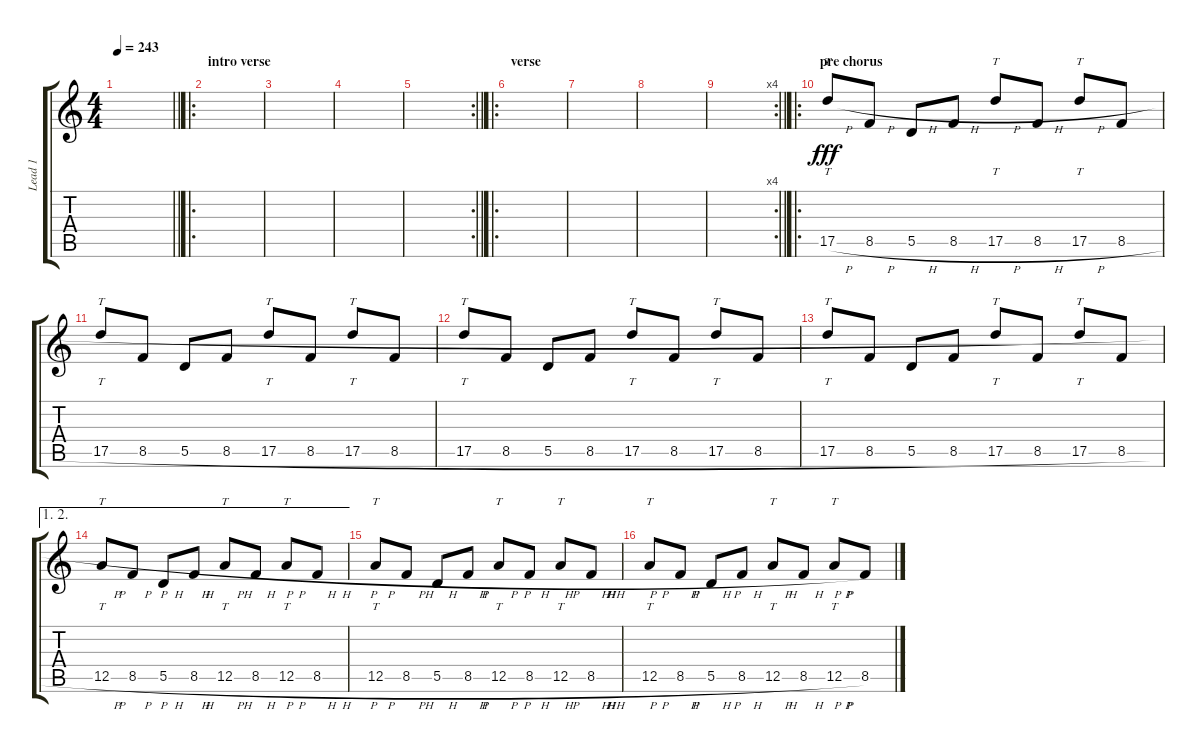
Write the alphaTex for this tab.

\track ("Lead 1" "Lead 1") {instrument distortionguitar}
\staff {score tabs}
\tuning (E4 B3 G3 D3 A2 D2) {hide}
\ts (4 4)
\tempo 243
\clef g2
\barLineRight lightlight
\ks c
|
\ro
\section ("" "intro verse")
|
|
|
\rc 2
\barLineRight lightlight
|
\ro
\section ("" "verse")
|
|
|
\rc 4
\barLineRight lightlight
|
\ro
\section ("" "pre chorus")
17.5{h}.8{tt dy fff} 8.5{h}.8 5.5{h}.8 8.5{h}.8 17.5{h}.8{tt} 8.5{h}.8 17.5{h}.8{tt} 8.5{h}.8 |
17.5{h}.8{tt} 8.5{h}.8 5.5{h}.8 8.5{h}.8 17.5{h}.8{tt} 8.5{h}.8 17.5{h}.8{tt} 8.5{h}.8 |
17.5{h}.8{tt} 8.5{h}.8 5.5{h}.8 8.5{h}.8 17.5{h}.8{tt} 8.5{h}.8 17.5{h}.8{tt} 8.5{h}.8 |
17.5{h}.8{tt} 8.5{h}.8 5.5{h}.8 8.5{h}.8 17.5{h}.8{tt} 8.5{h}.8 17.5{h}.8{tt} 8.5{h}.8 |
\ae (1 2)
12.5{h}.8{tt} 8.5{h}.8 5.5{h}.8 8.5{h}.8 12.5{h}.8{tt} 8.5{h}.8 12.5{h}.8{tt} 8.5{h}.8 |
12.5{h}.8{tt} 8.5{h}.8 5.5{h}.8 8.5{h}.8 12.5{h}.8{tt} 8.5{h}.8 12.5{h}.8{tt} 8.5{h}.8 |
12.5{h}.8{tt} 8.5{h}.8 5.5{h}.8 8.5{h}.8 12.5{h}.8{tt} 8.5{h}.8 12.5{h}.8{tt} 8.5{h}.8
